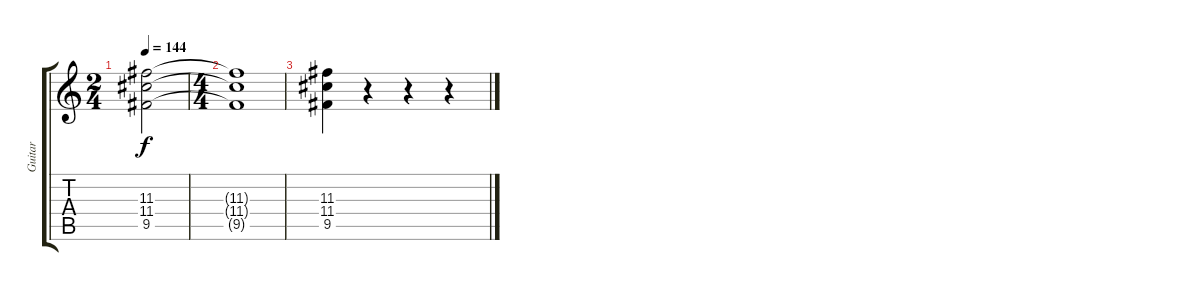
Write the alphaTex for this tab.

\track ("Guitar" "Guitar") {instrument distortionguitar}
\staff {score tabs}
\tuning (E4 B3 G3 D3 A2 E2) {hide}
\ts (2 4)
\tempo 144
\clef g2
\ks c
(11.3{t} 11.4{t} 9.5{t}).2{dy f volume 5} |
\ts (4 4)
(11.3{t} 11.4{t} 9.5{t}).1 |
(11.3 11.4 9.5).4{volume 11} r.4 r.4 r.4
